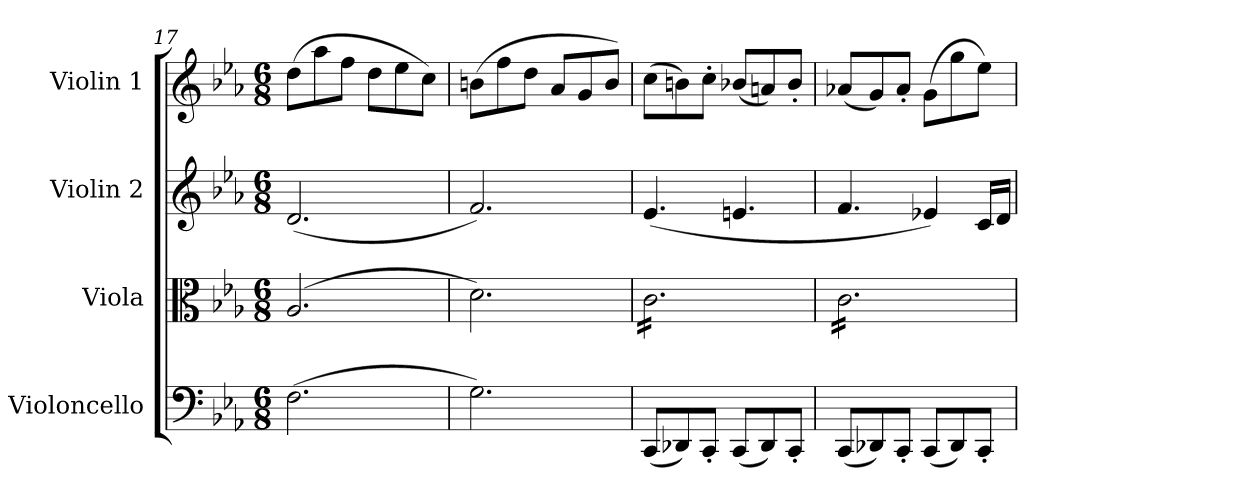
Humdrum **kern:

**kern	**kern	**kern	**kern
*part4	*part3	*part2	*part1
*staff4	*staff3	*staff2	*staff1
*I"Violoncello	*I"Viola	*I"Violin 2	*I"Violin 1
*I'Vc	*I'Vla	*I'Vln	*I'Vln
*clefF4	*clefC3	*clefG2	*clefG2
*k[b-e-a-]	*k[b-e-a-]	*k[b-e-a-]	*k[b-e-a-]
*M6/8	*M6/8	*M6/8	*M6/8
=17	=17	=17	=17
(>2.F\	(<2.A-/	(<2.d/	(>8dd\L
.	.	.	8aa-\
.	.	.	8ff\J
.	.	.	8dd\L
.	.	.	8ee-\
.	.	.	8cc\J)
=18	=18	=18	=18
2.G\)	2.d\)	2.f/)	(>8bn\L
.	.	.	8ff\
.	.	.	8dd\J
.	.	.	8a-/L
.	.	.	8g/
.	.	.	8b/J)
=19	=19	=19	=19
*	*tremolo	*	*
(<8CC/L	16c\LL	(>4.e-/	(>8cc\L
.	16c\	.	.
8DD-X/)	16c\	.	8bn\)
.	16c\	.	.
8CC'/J	16c\	.	8cc'\J
.	16c\	.	.
(<8CC/L	16c\	4.en/	(<8b-X/L
.	16c\	.	.
8DD-/)	16c\	.	8an/)
.	16c\	.	.
8CC'/J	16c\	.	8b-'/J
.	16c\JJ	.	.
!!LO:LB:g=z
=20	=20	=20	=20
(<8CC/L	16c\LL	4.f/	(<8a-X/L
.	16c\	.	.
8DD-X/)	16c\	.	8g/)
.	16c\	.	.
8CC'/J	16c\	.	8a-'/J
.	16c\	.	.
(<8CC/L	16c\	4e-X/)	(>8g\L
.	16c\	.	.
8DD-/)	16c\	.	8gg\
.	16c\	.	.
8CC'/J	16c\	16c/LL	8ee-\J)
.	16c\JJ	16d/JJ	.
*	*Xtremolo	*	*
=	=	=	=
*-	*-	*-	*-
